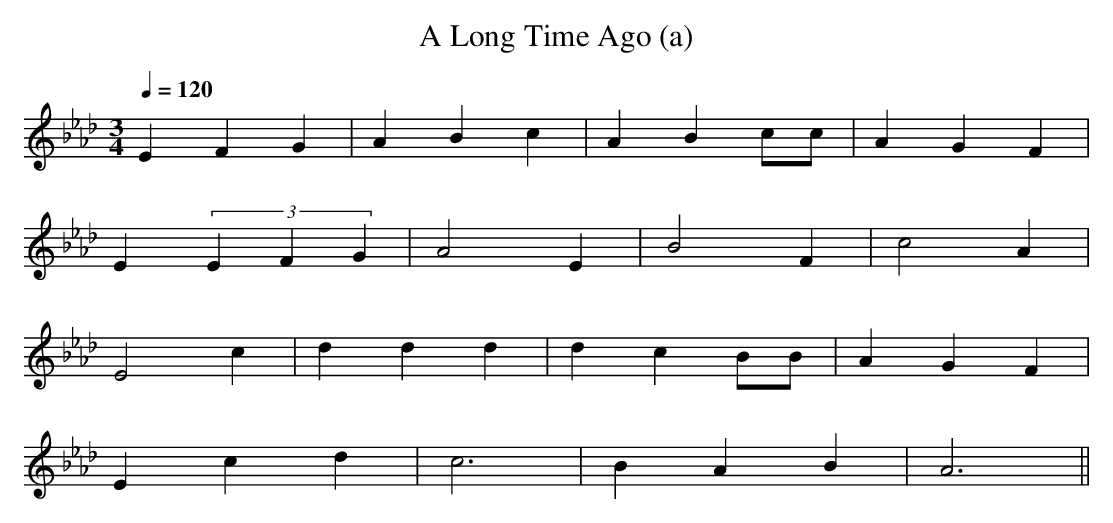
X:1
T:A Long Time Ago (a)
M:3/4
L:1/8
Q:1/4=120
K:Ab
E2 F2 G2|A2 B2 c2|A2 B2 cc|A2 G2 F2|
E2(3E2F2G2|A4  E2|B4    F2|c4    A2|
E4    c2|d2 d2 d2|d2 c2 BB|A2 G2 F2|
E2 c2 d2|c6      |B2 A2 B2|A6      ||
